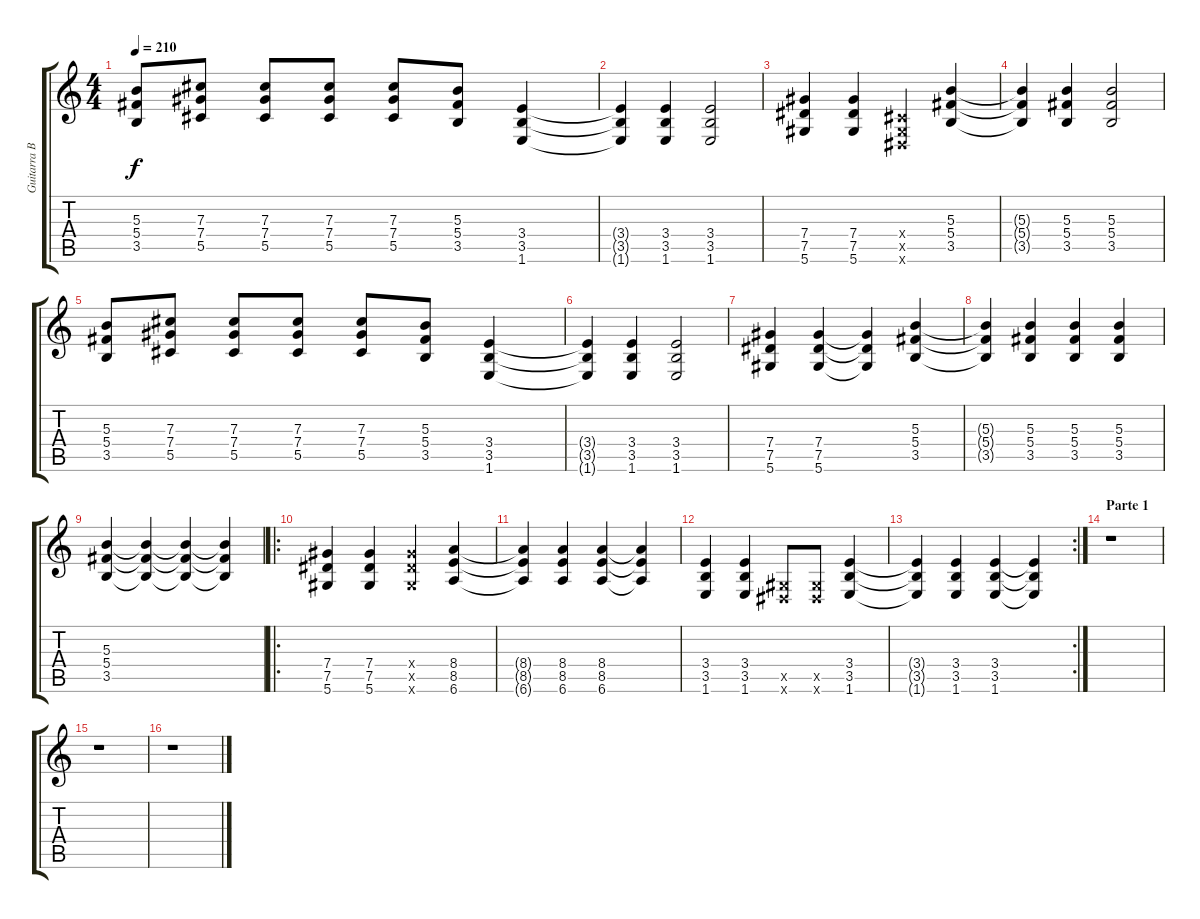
\track ("Guitarra Base - Chorão" "Guitarra B") {instrument overdrivenguitar}
\staff {score tabs}
\tuning (Eb4 Bb3 Gb3 Db3 Ab2 Eb2) {hide}
\ts (4 4)
\tempo 210
\clef g2
\ks c
(5.3 5.4 3.5).8{dy f instrument distortionguitar} (7.3 7.4 5.5).8 (7.3 7.4 5.5).8 (7.3 7.4 5.5).8 (7.3 7.4 5.5).8 (5.3 5.4 3.5).8 (3.4 3.5 1.6).4 |
(3.4{t} 3.5{t} 1.6{t}).4 (3.4 3.5 1.6).4 (3.4 3.5 1.6).2 |
(7.4 7.5 5.6).4 (7.4 7.5 5.6).4 (0.4{x} 0.5{x} 0.6{x}).4 (5.3 5.4 3.5).4 |
(5.3{t} 5.4{t} 3.5{t}).4 (5.3 5.4 3.5).4 (5.3 5.4 3.5).2 |
(5.3 5.4 3.5).8{instrument distortionguitar} (7.3 7.4 5.5).8 (7.3 7.4 5.5).8 (7.3 7.4 5.5).8 (7.3 7.4 5.5).8 (5.3 5.4 3.5).8 (3.4 3.5 1.6).4 |
(3.4{t} 3.5{t} 1.6{t}).4 (3.4 3.5 1.6).4 (3.4 3.5 1.6).2 |
(7.4 7.5 5.6).4 (7.4 7.5 5.6).4 (7.4{t} 7.5{t} 5.6{t}).4 (5.3 5.4 3.5).4 |
(5.3{t} 5.4{t} 3.5{t}).4 (5.3 5.4 3.5).4 (5.3 5.4 3.5).4 (5.3 5.4 3.5).4 |
(5.3 5.4 3.5).4 (5.3{t} 5.4{t} 3.5{t}).4 (5.3{t} 5.4{t} 3.5{t}).4 (5.3{t} 5.4{t} 3.5{t}).4 |
\ro
(7.4 7.5 5.6).4{volume 10 instrument overdrivenguitar} (7.4 7.5 5.6).4 (7.4{x} 7.5{x} 5.6{x}).4 (8.4 8.5 6.6).4 |
(8.4{t} 8.5{t} 6.6{t}).4 (8.4 8.5 6.6).4 (8.4 8.5 6.6).4 (8.4{t} 8.5{t} 6.6{t}).4 |
(3.4 3.5 1.6).4 (3.4 3.5 1.6).4 (0.5{x} 0.6{x}).8 (0.5{x} 0.6{x}).8 (3.4 3.5 1.6).4 |
\rc 2
(3.4{t} 3.5{t} 1.6{t}).4 (3.4 3.5 1.6).4 (3.4 3.5 1.6).4 (3.4{t} 3.5{t} 1.6{t}).4 |
\section ("" "Parte 1")
r.1 |
r.1 |
r.1
